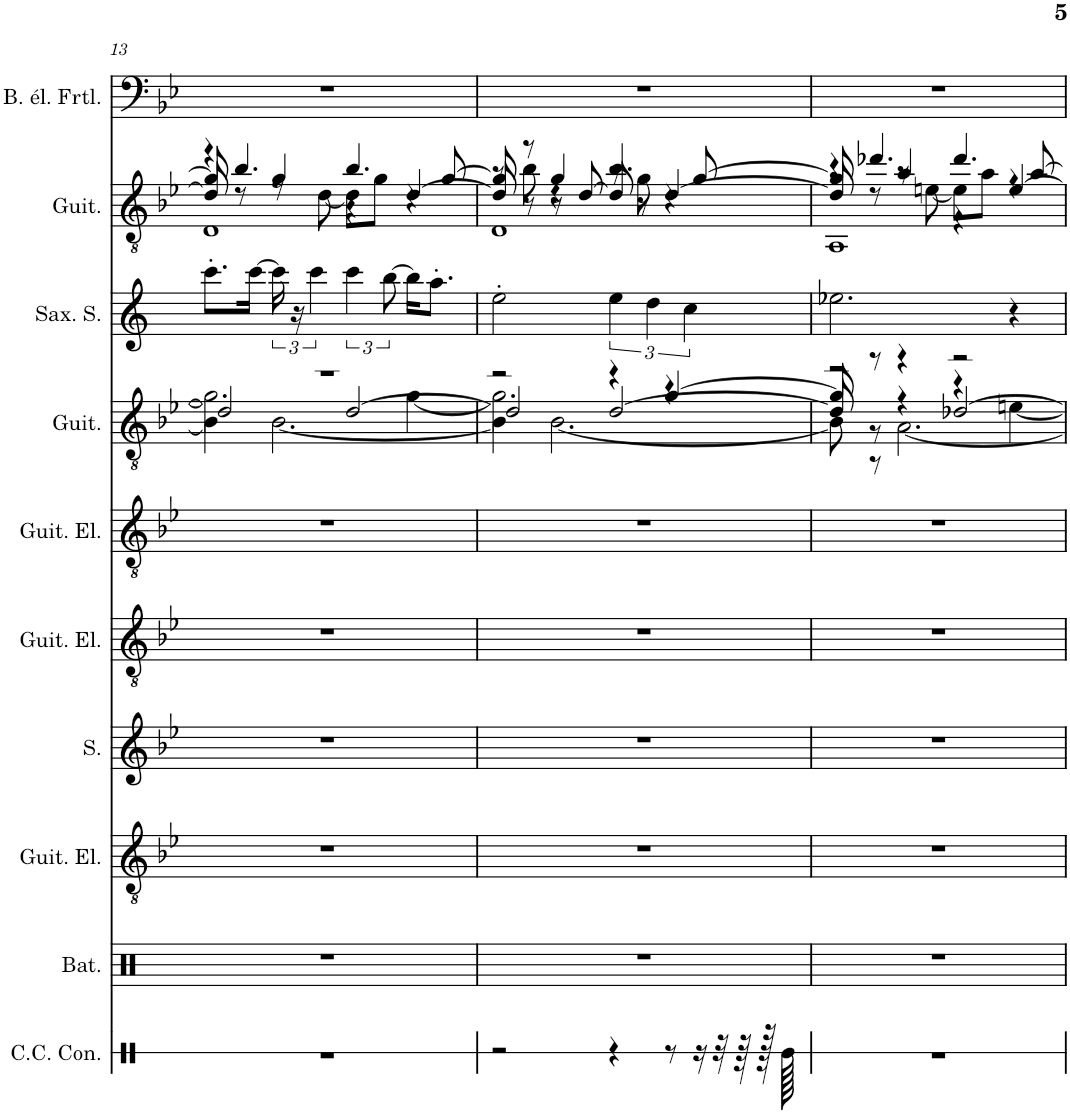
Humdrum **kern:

**kern	**kern	**kern	**kern	**kern	**kern	**kern	**kern	**kern	**kern
*part10	*part9	*part8	*part7	*part6	*part5	*part4	*part3	*part2	*part1
*staff10	*staff9	*staff8	*staff7	*staff6	*staff5	*staff4	*staff3	*staff2	*staff1
*I"Caisse claire de concert, Guitar Fret Noise	*I"Batterie, Drums	*I"Guitare électrique, Guitar Harmonics	*I"Soprano, Choir Aahs	*I"Guitare électrique, Distortion Guitar	*I"Guitare électrique, Overdriven Guitar	*I"Guitare acoustique, Electric Guitar (jazz)	*I"Saxophone Soprano	*I"Guitare classique, Acoustic Guitar (nylon)	*I"Basse électrique fretless, Fretless Bass
*I'C.C. Con.	*I'Bat.	*I'Guit. El.	*I'S.	*I'Guit. El.	*I'Guit. El.	*I'Guit.	*I'Sax. S.	*I'Guit.	*I'B. él. Frtl.
!!LO:PB:g=z
*clefX	*clefX	*clefGv2	*clefG2	*clefGv2	*clefGv2	*clefGv2	*clefG2	*clefGv2	*clefF4
*	*	*	*	*	*	*	*Trd1c2	*	*Trd7c12
*k[b-e-]	*k[]	*k[b-e-]	*k[b-e-]	*k[b-e-]	*k[b-e-]	*k[b-e-]	*k[]	*k[b-e-]	*k[b-e-]
*M4/4	*M4/4	*M4/4	*M4/4	*M4/4	*M4/4	*M4/4	*M4/4	*M4/4	*M4/4
=13	=13	=13	=13	=13	=13	=13	=13	=13	=13
*	*	*	*	*	*	*^	*	*^	*
*	*	*	*	*	*	*	*^	*	*	*^	*
*	*	*	*	*	*	*	*	*^	*	*	*	*^	*
1r	1r	1r	1r	1r	1r	1r	2.g\]	2d/]	4B-\]	8.ccc'\L	8d/]	4r	8g/]	1D	1r
.	.	.	.	.	.	.	.	.	.	.	4.b-/	.	8r	.	.
.	.	.	.	.	.	.	.	.	.	[16ccc\Jk	.	.	.	.	.
.	.	.	.	.	.	.	.	.	[2.B-\	24ccc\]	.	8r	4g/	.	.
.	.	.	.	.	.	.	.	.	.	24r	.	.	.	.	.
.	.	.	.	.	.	.	.	.	.	6ccc\	.	.	.	.	.
.	.	.	.	.	.	.	.	.	.	.	.	[8d\	.	.	.
.	.	.	.	.	.	.	.	[2d/	.	6ccc\	4.b-/	8d\L]	4r	.	.
.	.	.	.	.	.	.	.	.	.	.	.	8g\J	.	.	.
.	.	.	.	.	.	.	.	.	.	[12bb\	.	.	.	.	.
.	.	.	.	.	.	.	[4g\	.	.	16bb\KL]	.	4r	[4d/	.	.
.	.	.	.	.	.	.	.	.	.	8.aa'\J	.	.	.	.	.
.	.	.	.	.	.	.	.	.	.	.	[8g/	.	.	.	.
=14	=14	=14	=14	=14	=14	=14	=14	=14	=14	=14	=14	=14	=14	=14	=14
2r	1r	1r	1r	1r	1r	2r	2.g\]	2d/]	4B-\]	2ee'\	8g/]	8r	8d/]	1D	1r
.	.	.	.	.	.	.	.	.	.	.	8r	8b-\	8r	.	.
.	.	.	.	.	.	.	.	.	[2.B-\	.	4g/	4r	8r	.	.
.	.	.	.	.	.	.	.	.	.	.	.	.	[8d/	.	.
4r	.	.	.	.	.	4r	.	[2d/	.	6ee\	4.b-/	8r	8d/]	.	.
.	.	.	.	.	.	.	.	.	.	.	.	8g\	8r	.	.
.	.	.	.	.	.	.	.	.	.	6dd\	.	.	.	.	.
8r	.	.	.	.	.	[4g/	4r	.	.	.	.	4r	[4d/	.	.
.	.	.	.	.	.	.	.	.	.	6cc\	.	.	.	.	.
16r	.	.	.	.	.	.	.	.	.	.	[8g/	.	.	.	.
32r	.	.	.	.	.	.	.	.	.	.	.	.	.	.	.
64r	.	.	.	.	.	.	.	.	.	.	.	.	.	.	.
128r	.	.	.	.	.	.	.	.	.	.	.	.	.	.	.
128Re\	.	.	.	.	.	.	.	.	.	.	.	.	.	.	.
=15	=15	=15	=15	=15	=15	=15	=15	=15	=15	=15	=15	=15	=15	=15	=15
1r	1r	1r	1r	1r	1r	8g/]	2r	8d/]	8B-\]	2.ee-X\	8g/]	4r	8d/]	1AA	1r
.	.	.	.	.	.	8r	.	8r	8r	.	4.dd-X/	.	8r	.	.
.	.	.	.	.	.	4r	.	4r	[2.A\	.	.	8r	4a/	.	.
.	.	.	.	.	.	.	.	.	.	.	.	[8en\	.	.	.
.	.	.	.	.	.	2r	4r	[2d-X/	.	.	4.dd-/	8e\L]	4r	.	.
.	.	.	.	.	.	.	.	.	.	.	.	8a\J	.	.	.
.	.	.	.	.	.	.	[4en\	.	.	4r	.	4r	[4e/	.	.
.	.	.	.	.	.	.	.	.	.	.	[8a/	.	.	.	.
*	*	*	*	*	*	*v	*v	*v	*v	*	*v	*v	*v	*v	*
=	=	=	=	=	=	=	=	=	=
*-	*-	*-	*-	*-	*-	*-	*-	*-	*-
